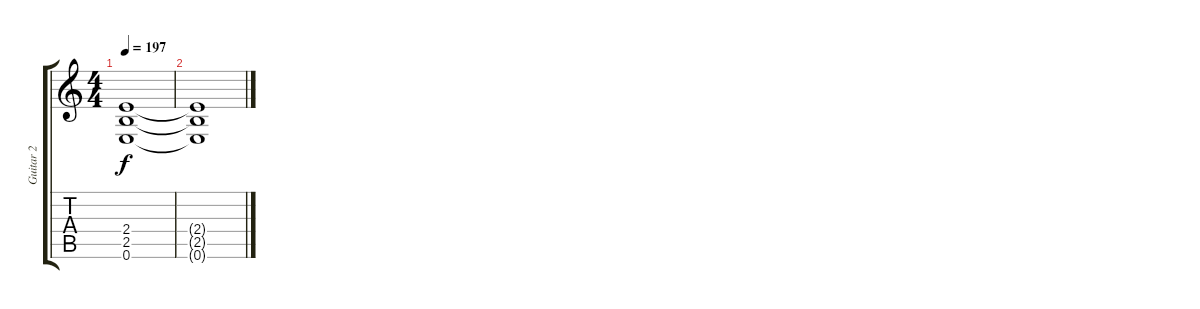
\track ("Guitar 2" "Guitar 2") {instrument acousticguitarsteel}
\staff {score tabs}
\tuning (E4 B3 G3 D3 A2 E2) {hide}
\ts (4 4)
\tempo 197
\clef g2
\ks c
(2.4{t} 2.5{t} 0.6{t}).1{dy f} |
(2.4{t} 2.5{t} 0.6{t}).1
